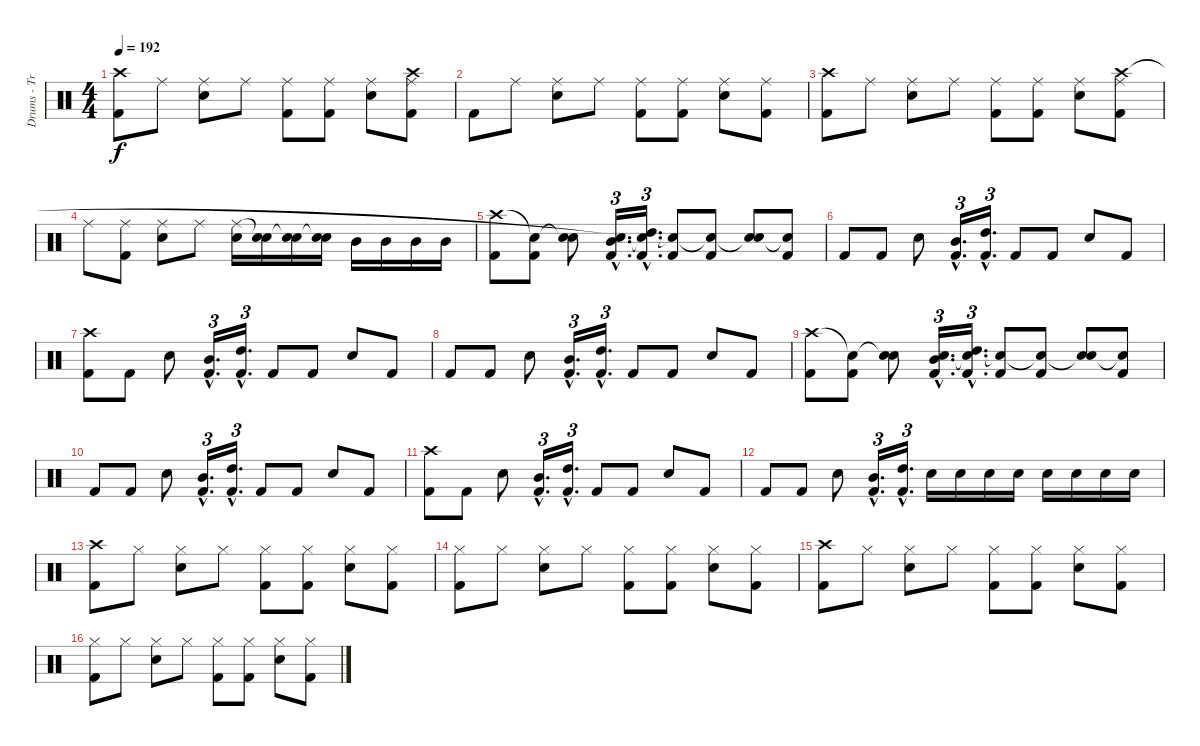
\track ("Drums - Tré Cool" "Drums - Tr") {instrument percussion}
\staff {score}
\articulation defaults
\ts (4 4)
\tempo 192
\clef neutral
\ks c
("Kick (hit) 2" "Crash high (hit)").8{dy f} "Ride (middle)".8 ("Ride (middle)" "Electric Snare (hit)").8 "Ride (middle)".8 ("Ride (middle)" "Kick (hit) 2").8 ("Ride (middle)" "Kick (hit) 2").8 ("Ride (middle)" "Electric Snare (hit)").8 ("Ride (middle)" "Kick (hit) 2" "Crash high (hit)").8 |
"Kick (hit) 2".8 "Ride (middle)".8 ("Ride (middle)" "Electric Snare (hit)").8 "Ride (middle)".8 ("Ride (middle)" "Kick (hit) 2").8 ("Ride (middle)" "Kick (hit) 2").8 ("Ride (middle)" "Electric Snare (hit)").8 ("Ride (middle)" "Kick (hit) 2").8 |
("Kick (hit) 2" "Crash high (hit)").8 "Ride (middle)".8 ("Ride (middle)" "Electric Snare (hit)").8 "Ride (middle)".8 ("Ride (middle)" "Kick (hit) 2").8 ("Ride (middle)" "Kick (hit) 2").8 ("Ride (middle)" "Electric Snare (hit)").8 ("Ride (middle)" "Kick (hit) 2" "Crash high (hit)").8 |
"Ride (middle)".8 ("Ride (middle)" "Kick (hit) 2").8 ("Ride (middle)" "Electric Snare (hit)").8 "Ride (middle)".8 ("Ride (middle)" "Electric Snare (hit)").16 ("Snare (hit)"{t} "Electric Snare (hit)").16 ("Snare (hit)"{t} "Electric Snare (hit)").16 ("Snare (hit)"{t} "Electric Snare (hit)").16 "Mid Tom (hit)".16 "Mid Tom (hit)".16 "Mid Tom (hit)".16 "Mid Tom (hit)".16 |
("Kick (hit) 2" "Crash high (hit)").8 ("Kick (hit) 2" "Snare (hit)"{t}).8 ("Electric Snare (hit)" "Snare (hit)"{t}).8 ("Kick (hit) 2"{hac} "Mid Tom (hit)"{hac} "Snare (hit)"{hac t}).16{d tu (3 2)} ("Kick (hit) 2"{hac} "High Tom (hit)"{hac} "Snare (hit)"{hac t}).16{d tu (3 2)} ("Kick (hit) 2" "Snare (hit)"{t}).8 ("Kick (hit) 2" "Snare (hit)"{t}).8 ("Electric Snare (hit)" "Snare (hit)"{t}).8 ("Kick (hit) 2" "Snare (hit)"{t}).8 |
"Kick (hit) 2".8 "Kick (hit) 2".8 "Electric Snare (hit)".8 ("Kick (hit) 2"{hac} "Mid Tom (hit)"{hac}).16{d tu (3 2)} ("Kick (hit) 2"{hac} "High Tom (hit)"{hac}).16{d tu (3 2)} "Kick (hit) 2".8 "Kick (hit) 2".8 "Electric Snare (hit)".8 "Kick (hit) 2".8 |
("Kick (hit) 2" "Crash high (hit)").8 "Kick (hit) 2".8 "Electric Snare (hit)".8 ("Kick (hit) 2"{hac} "Mid Tom (hit)"{hac}).16{d tu (3 2)} ("Kick (hit) 2"{hac} "High Tom (hit)"{hac}).16{d tu (3 2)} "Kick (hit) 2".8 "Kick (hit) 2".8 "Electric Snare (hit)".8 "Kick (hit) 2".8 |
"Kick (hit) 2".8 "Kick (hit) 2".8 "Electric Snare (hit)".8 ("Kick (hit) 2"{hac} "Mid Tom (hit)"{hac}).16{d tu (3 2)} ("Kick (hit) 2"{hac} "High Tom (hit)"{hac}).16{d tu (3 2)} "Kick (hit) 2".8 "Kick (hit) 2".8 "Electric Snare (hit)".8 "Kick (hit) 2".8 |
("Kick (hit) 2" "Crash high (hit)").8 ("Kick (hit) 2" "Snare (hit)"{t}).8 ("Electric Snare (hit)" "Snare (hit)"{t}).8 ("Kick (hit) 2"{hac} "Mid Tom (hit)"{hac} "Snare (hit)"{hac}).16{d tu (3 2)} ("Kick (hit) 2"{hac} "High Tom (hit)"{hac} "Snare (hit)"{hac t}).16{d tu (3 2)} ("Kick (hit) 2" "Snare (hit)"{t}).8 ("Kick (hit) 2" "Snare (hit)"{t}).8 ("Electric Snare (hit)" "Snare (hit)"{t}).8 ("Kick (hit) 2" "Snare (hit)"{t}).8 |
"Kick (hit) 2".8 "Kick (hit) 2".8 "Electric Snare (hit)".8 ("Kick (hit) 2"{hac} "Mid Tom (hit)"{hac}).16{d tu (3 2)} ("Kick (hit) 2"{hac} "High Tom (hit)"{hac}).16{d tu (3 2)} "Kick (hit) 2".8 "Kick (hit) 2".8 "Electric Snare (hit)".8 "Kick (hit) 2".8 |
("Kick (hit) 2" "Crash high (hit)").8 "Kick (hit) 2".8 "Electric Snare (hit)".8 ("Kick (hit) 2"{hac} "Mid Tom (hit)"{hac}).16{d tu (3 2)} ("Kick (hit) 2"{hac} "High Tom (hit)"{hac}).16{d tu (3 2)} "Kick (hit) 2".8 "Kick (hit) 2".8 "Electric Snare (hit)".8 "Kick (hit) 2".8 |
"Kick (hit) 2".8 "Kick (hit) 2".8 "Electric Snare (hit)".8 ("Kick (hit) 2"{hac} "Mid Tom (hit)"{hac}).16{d tu (3 2)} ("Kick (hit) 2"{hac} "High Tom (hit)"{hac}).16{d tu (3 2)} "Electric Snare (hit)".16 "Electric Snare (hit)".16 "Electric Snare (hit)".16 "Electric Snare (hit)".16 "Electric Snare (hit)".16 "Electric Snare (hit)".16 "Electric Snare (hit)".16 "Electric Snare (hit)".16 |
("Kick (hit) 2" "Crash high (hit)").8 "Hi-Hat (closed)".8 ("Hi-Hat (closed)" "Electric Snare (hit)").8 "Hi-Hat (closed)".8 ("Hi-Hat (closed)" "Kick (hit) 2").8 ("Hi-Hat (closed)" "Kick (hit) 2").8 ("Hi-Hat (closed)" "Electric Snare (hit)").8 ("Hi-Hat (closed)" "Kick (hit) 2").8 |
("Hi-Hat (closed)" "Kick (hit) 2").8 "Hi-Hat (closed)".8 ("Hi-Hat (closed)" "Electric Snare (hit)").8 "Hi-Hat (closed)".8 ("Hi-Hat (closed)" "Kick (hit) 2").8 ("Hi-Hat (closed)" "Kick (hit) 2").8 ("Hi-Hat (closed)" "Electric Snare (hit)").8 ("Hi-Hat (closed)" "Kick (hit) 2").8 |
("Kick (hit) 2" "Crash high (hit)").8 "Hi-Hat (closed)".8 ("Hi-Hat (closed)" "Electric Snare (hit)").8 "Hi-Hat (closed)".8 ("Hi-Hat (closed)" "Kick (hit) 2").8 ("Hi-Hat (closed)" "Kick (hit) 2").8 ("Hi-Hat (closed)" "Electric Snare (hit)").8 ("Hi-Hat (closed)" "Kick (hit) 2").8 |
("Hi-Hat (closed)" "Kick (hit) 2").8 "Hi-Hat (closed)".8 ("Hi-Hat (closed)" "Electric Snare (hit)").8 "Hi-Hat (closed)".8 ("Hi-Hat (closed)" "Kick (hit) 2").8 ("Hi-Hat (closed)" "Kick (hit) 2").8 ("Hi-Hat (closed)" "Electric Snare (hit)").8 ("Hi-Hat (closed)" "Kick (hit) 2").8
